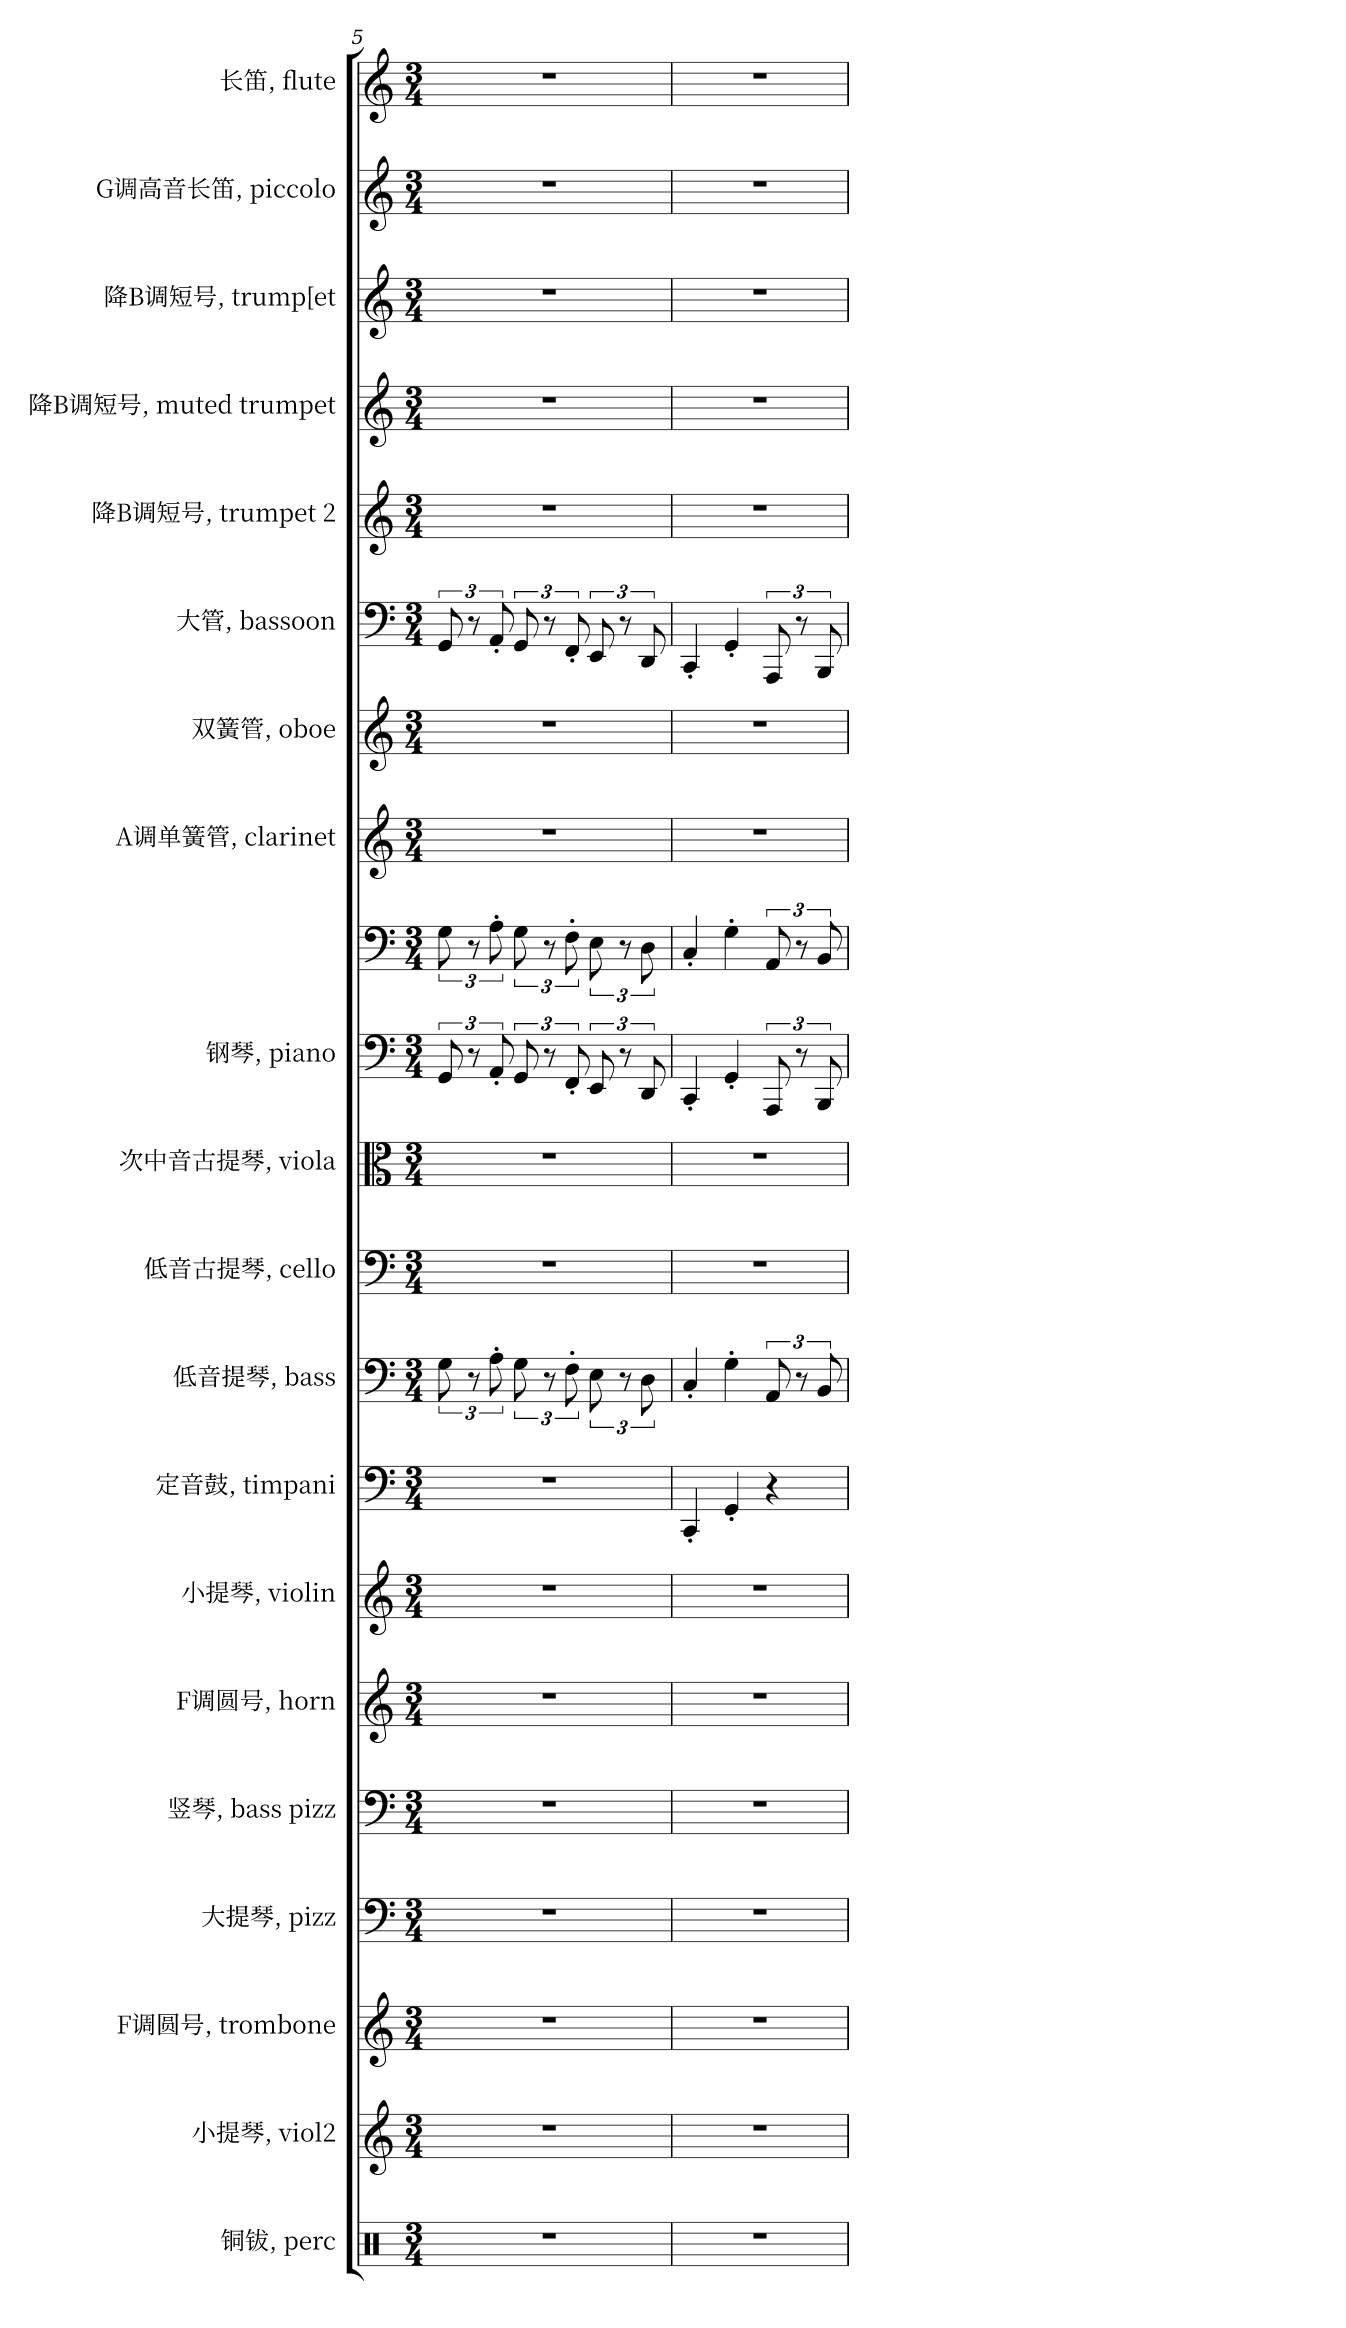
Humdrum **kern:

**kern	**kern	**kern	**kern	**kern	**kern	**kern	**kern	**kern	**kern	**kern	**kern	**kern	**kern	**kern	**kern	**kern	**kern	**kern	**kern	**kern
*part20	*part19	*part18	*part17	*part16	*part15	*part14	*part13	*part12	*part11	*part10	*part9	*part9	*part8	*part7	*part6	*part5	*part4	*part3	*part2	*part1
*staff21	*staff20	*staff19	*staff18	*staff17	*staff16	*staff15	*staff14	*staff13	*staff12	*staff11	*staff10	*staff9	*staff8	*staff7	*staff6	*staff5	*staff4	*staff3	*staff2	*staff1
*I"铜钹, perc	*I"小提琴, viol2	*I"F调圆号, trombone	*I"大提琴, pizz	*I"竖琴, bass pizz	*I"F调圆号, horn	*I"小提琴, violin	*I"定音鼓, timpani	*I"低音提琴, bass	*I"低音古提琴, cello	*I"次中音古提琴, viola	*I"钢琴, piano	*	*I"A调单簧管, clarinet	*I"双簧管, oboe	*I"大管, bassoon	*I"降B调短号, trumpet 2	*I"降B调短号, muted trumpet	*I"降B调短号, trump[et	*I"G调高音长笛, piccolo	*I"长笛, flute
*	*	*	*	*	*I'F Hn.	*I'Vln.	*I'Timp.	*	*	*	*I'Pno.	*	*I'A Cl.	*I'Ob.	*I'Bsn.	*	*	*	*	*I'Fl.
*clefX	*clefG2	*clefG2	*clefF4	*clefF4	*clefG2	*clefG2	*clefF4	*clefF4	*clefF4	*clefC3	*clefF4	*clefF4	*clefG2	*clefG2	*clefF4	*clefG2	*clefG2	*clefG2	*clefG2	*clefG2
*	*	*ITrd4c7	*	*	*ITrd4c7	*	*	*ITrd7c12	*	*	*	*	*ITrd2c3	*	*	*ITrd1c2	*ITrd1c2	*ITrd1c2	*ITrd-4c-7	*
*k[]	*k[]	*k[b-]	*k[]	*k[]	*k[b-]	*k[]	*k[]	*k[]	*k[]	*k[]	*k[]	*k[]	*k[f#c#g#]	*k[]	*k[]	*k[b-e-]	*k[b-e-]	*k[b-e-]	*k[f#]	*k[]
*M3/4	*M3/4	*M3/4	*M3/4	*M3/4	*M3/4	*M3/4	*M3/4	*M3/4	*M3/4	*M3/4	*M3/4	*M3/4	*M3/4	*M3/4	*M3/4	*M3/4	*M3/4	*M3/4	*M3/4	*M3/4
=5	=5	=5	=5	=5	=5	=5	=5	=5	=5	=5	=5	=5	=5	=5	=5	=5	=5	=5	=5	=5
2.r	2.r	2.r	2.r	2.r	2.r	2.r	2.r	12GG\	2.r	2.r	12GG/	12G\	2.r	2.r	12GG/	2.r	2.r	2.r	2.r	2.r
.	.	.	.	.	.	.	.	12r	.	.	12r	12r	.	.	12r	.	.	.	.	.
.	.	.	.	.	.	.	.	12AA'\	.	.	12AA'/	12A'\	.	.	12AA'/	.	.	.	.	.
.	.	.	.	.	.	.	.	12GG\	.	.	12GG/	12G\	.	.	12GG/	.	.	.	.	.
.	.	.	.	.	.	.	.	12r	.	.	12r	12r	.	.	12r	.	.	.	.	.
.	.	.	.	.	.	.	.	12FF'\	.	.	12FF'/	12F'\	.	.	12FF'/	.	.	.	.	.
.	.	.	.	.	.	.	.	12EE\	.	.	12EE/	12E\	.	.	12EE/	.	.	.	.	.
.	.	.	.	.	.	.	.	12r	.	.	12r	12r	.	.	12r	.	.	.	.	.
.	.	.	.	.	.	.	.	12DD\	.	.	12DD/	12D\	.	.	12DD/	.	.	.	.	.
=6	=6	=6	=6	=6	=6	=6	=6	=6	=6	=6	=6	=6	=6	=6	=6	=6	=6	=6	=6	=6
2.r	2.r	2.r	2.r	2.r	2.r	2.r	4CC'/	4CC'/	2.r	2.r	4CC'/	4C'/	2.r	2.r	4CC'/	2.r	2.r	2.r	2.r	2.r
.	.	.	.	.	.	.	4GG'/	4GG'\	.	.	4GG'/	4G'\	.	.	4GG'/	.	.	.	.	.
.	.	.	.	.	.	.	4r	12AAA/	.	.	12AAA/	12AA/	.	.	12AAA/	.	.	.	.	.
.	.	.	.	.	.	.	.	12r	.	.	12r	12r	.	.	12r	.	.	.	.	.
.	.	.	.	.	.	.	.	12BBB/	.	.	12BBB/	12BB/	.	.	12BBB/	.	.	.	.	.
=	=	=	=	=	=	=	=	=	=	=	=	=	=	=	=	=	=	=	=	=
*-	*-	*-	*-	*-	*-	*-	*-	*-	*-	*-	*-	*-	*-	*-	*-	*-	*-	*-	*-	*-
